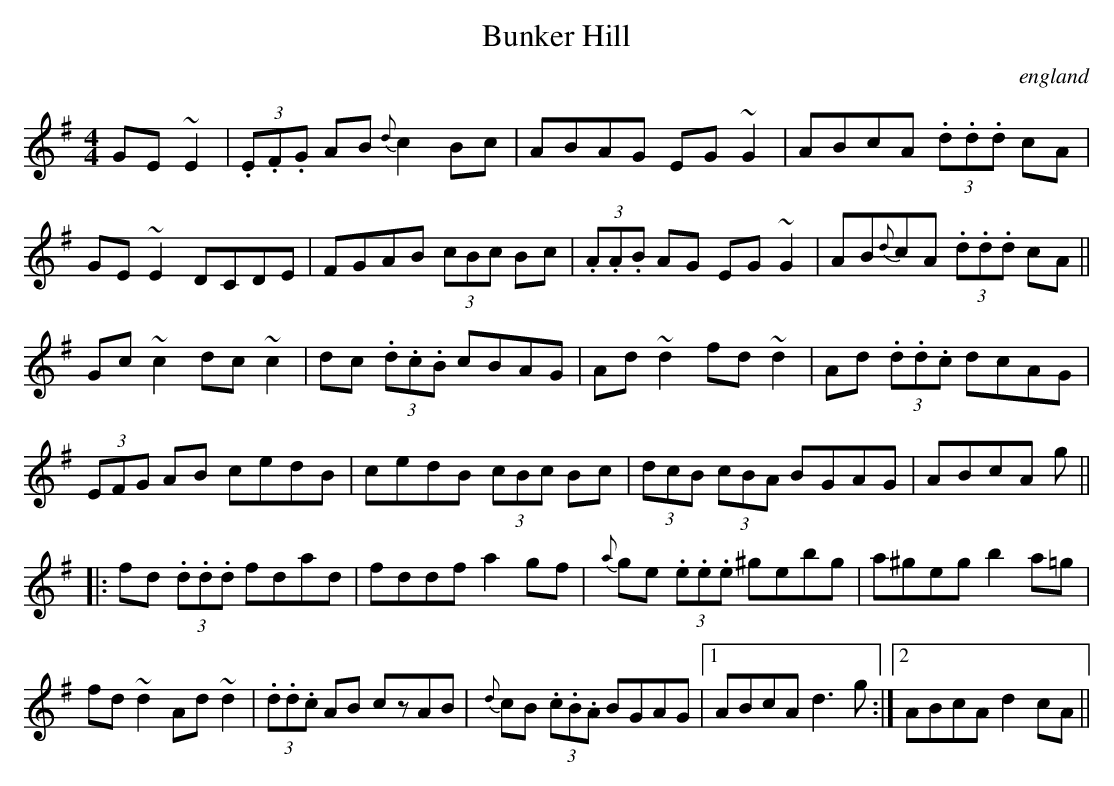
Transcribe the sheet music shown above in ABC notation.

X:1
T:Bunker Hill
O:england
M:4/4
K:G
GE~E2 +D4G,4+ | (3.E.F.G AB {d}c2Bc | ABAG EG~G2 | ABcA (3.d.d.d cA |
GE~E2 DCDE | FGAB (3cBc Bc | (3.A.A.B AG EG~G2 | AB{d}cA (3.d.d.d cA ||
Gc~c2 dc~c2 | dc (3.d.c.B cBAG | Ad~d2 fd~d2 | Ad (3.d.d.c dcAG |
(3EFG AB cedB | cedB (3cBc Bc | (3dcB (3cBA BGAG | ABcA +d3D3+g ||
|: fd (3.d.d.d fdad | fddf a2g-f | {a}ge (3.e.e.e ^gebg | a^geg b2a=g |
fd~d2 Ad~d2 | (3.d.d.c AB czAB | {d}cB (3.c.B.A BGAG |1 ABcA d3g :|2 ABcA d2cA ||
